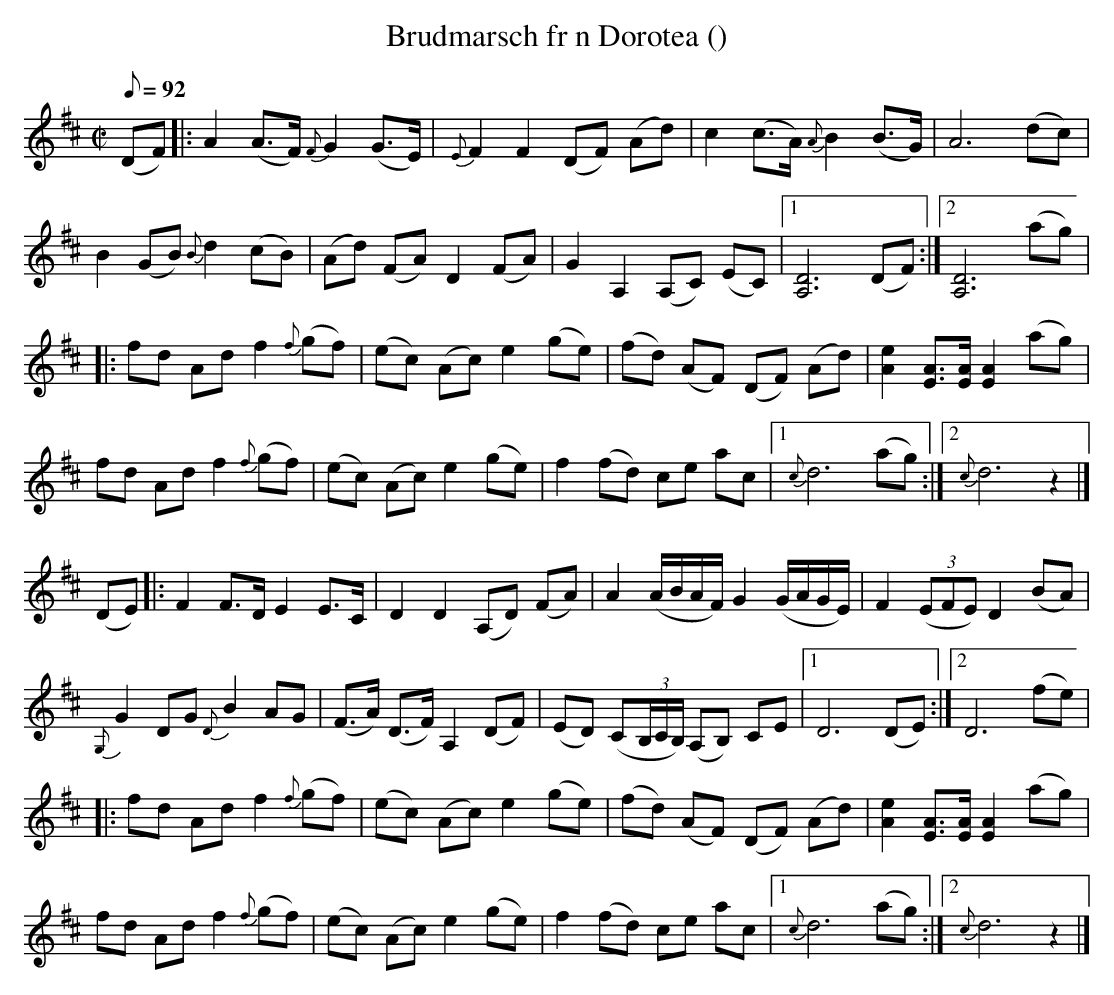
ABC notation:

X:1
T: Brudmarsch fr n Dorotea ()
M: C|
L: 1/8
K: D
Q: 92
v:1
(DF) |: A2(A>F) {F}G2(G>E) | {E}F2F2 (DF) (Ad) | c2(c>A) {A}B2(B>G) | A6(dc) |
B2(GB) {B}d2(cB) | (Ad) (FA) D2(FA) | G2A,2 (A,C) (EC) |1 [A,D]6(DF) :|2 [A,D]6(ag) |
|: fd Ad f2{f}(gf) | (ec) (Ac) e2(ge) | (fd) (AF) (DF) (Ad) | [Ae]2[EA]>[EA] [EA]2(ag) |
fd Ad f2{f}(gf) | (ec) (Ac) e2(ge) | f2 (fd) ce ac |1 {c}d6(ag) :|2 {c}d6z2 |]
v:2
(DE) |: F2F>D E2E>C | D2D2 (A,D) (FA) | A2(A/B/A/F/) G2(G/A/G/E/) | F2 (3(EFE) D2(BA) |
{G,}G2DG {D}B2AG | (F>A) (D>F) A,2(DF) | (ED) (C(3B,/C/B,/) (A,B,) CE |1 D6(DE) :|2 D6(fe) |
|: fd Ad f2{f}(gf) | (ec) (Ac) e2(ge) | (fd) (AF) (DF) (Ad) | [Ae]2[EA]>[EA] [EA]2(ag) |
fd Ad f2{f}(gf) | (ec) (Ac) e2(ge) | f2 (fd) ce ac |1 {c}d6(ag) :|2 {c}d6z2 |]
